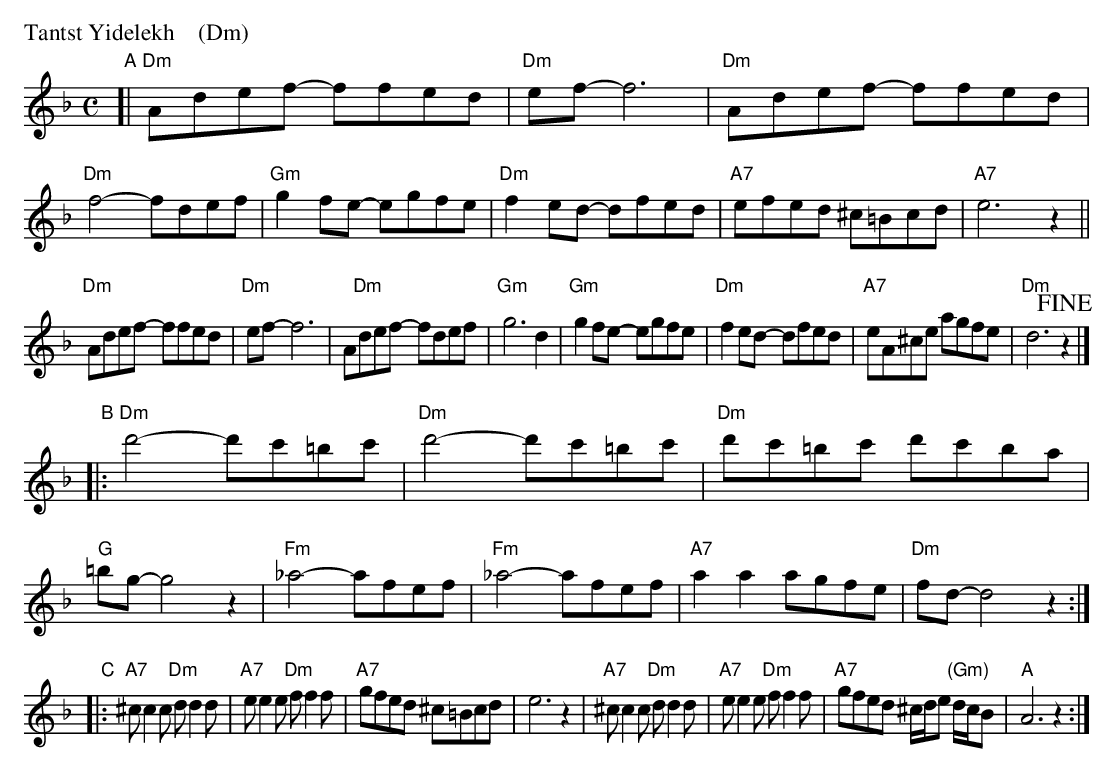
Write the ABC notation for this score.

X:1
P: Tantst Yidelekh    (Dm)
M: C
L: 1/8
K: Dm
"A"[|\
"Dm"Adef- ffed | "Dm"ef- f6 | "Dm"Adef- ffed | "Dm"f4- fdef |\
"Gm"g2fe- egfe | "Dm"f2ed- dfed | "A7"efed ^c=Bcd | "A7"e6 z2 ||
"Dm"Adef- ffed | "Dm"ef- f6 | A"Dm"def- fdef | "Gm"g6 d2 |\
"Gm"g2fe- egfe | "Dm"f2ed- dfed | "A7"eA^ce agfe | "Dm"d6 !fine!z2 |]
"B"|:\
"Dm"d'4- d'c'=bc' | "Dm"d'4- d'c'=bc' | "Dm"d'c'=bc' d'c'ba | "G"=bg- g4 z2 |\
"Fm"_a4- afef | "Fm"_a4- afef | "A7"a2a2 agfe | "Dm"fd- d4 z2 :|
"C"|:\
"A7"^cc2c "Dm"dd2d | "A7"ee2e "Dm"ff2f | "A7"gfed ^c=Bcd | e6 z2 |\
"A7"^cc2c "Dm"dd2d | "A7"ee2e "Dm"ff2f | "A7"gfed ^c/d/e "(Gm)"d/c/B | "A"A6 z2 :|
